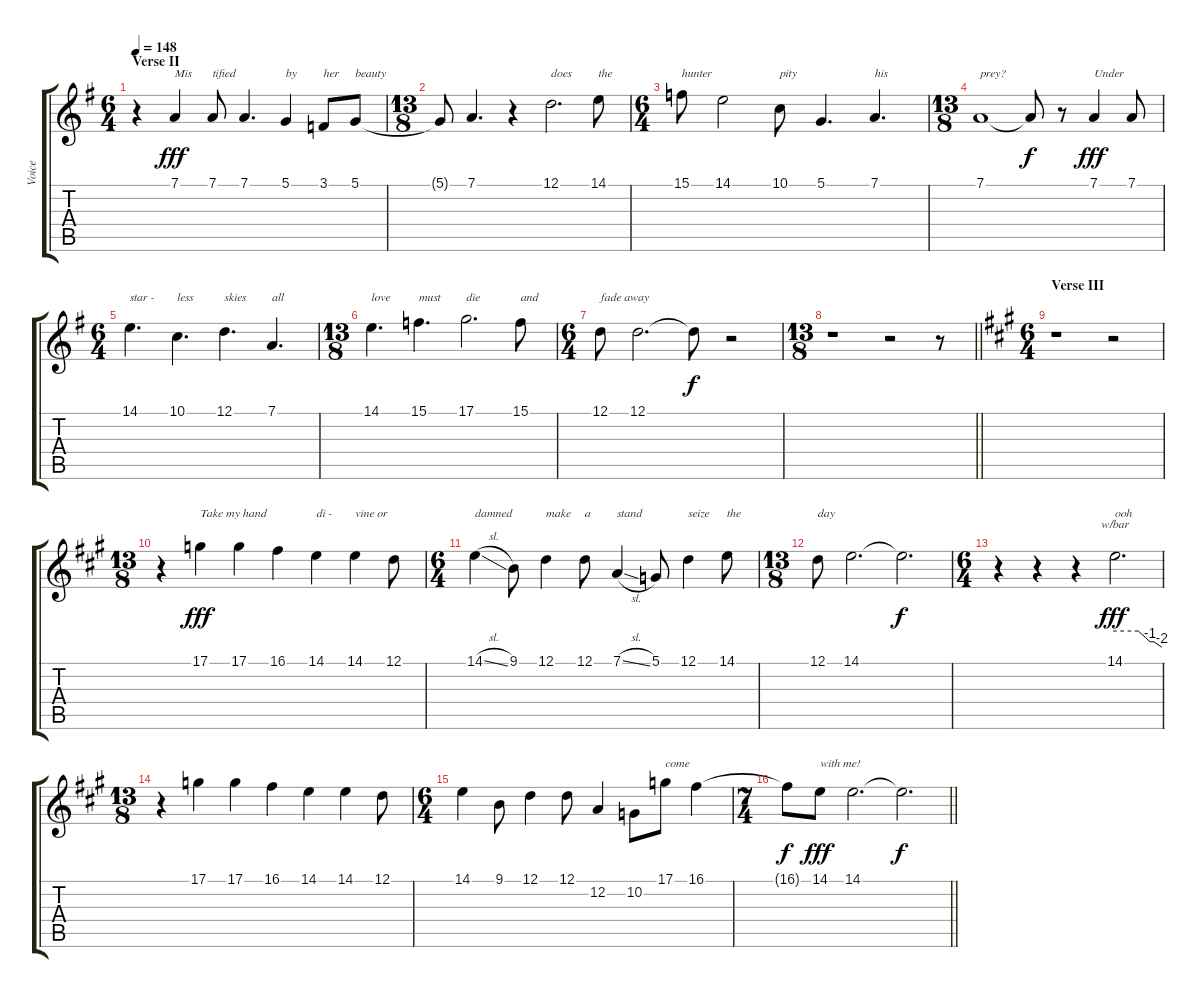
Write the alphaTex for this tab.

\track ("Voice" "Voice") {instrument frenchhorn}
\staff {score tabs}
\tuning (D4 A3 F3 C3 G2 D2) {hide}
\ts (6 4)
\section ("" "Verse II")
\tempo 148
\clef g2
\ks g
r.4{dy f} 7.1.4{txt "Mis" dy fff} 7.1.8{txt "tified"} 7.1.4{d} 5.1.4{txt "by "} 3.1.8{txt "her"} 5.1.8{txt "beauty"} |
\ts (13 8)
5.1{t}.8 7.1.4{d} r.4 12.1.2{d txt "does"} 14.1.8{txt "the"} |
\ts (6 4)
15.1.8{txt "hunter"} 14.1.2 10.1.8{txt "pity"} 5.1.4{d} 7.1.4{d txt "his"} |
\ts (13 8)
7.1.1{txt "prey?"} 7.1{t}.8{dy f} r.8 7.1.4{txt "Under" dy fff} 7.1.8 |
\ts (6 4)
14.1.4{d txt "star -"} 10.1.4{d txt "less"} 12.1.4{d txt "skies"} 7.1.4{d txt "all"} |
\ts (13 8)
14.1.4{d txt "love"} 15.1.4{d txt "must"} 17.1.2{d txt "die"} 15.1.8{txt "and"} |
\ts (6 4)
12.1.8{txt "fade away"} 12.1.2{d} 12.1{t}.8{dy f} r.2 |
\ts (13 8)
\barLineRight lightlight
r.1 r.2 r.8 |
\ts (6 4)
\section ("" "Verse III")
\ks a
r.1 r.2 |
\ts (13 8)
r.4 17.1.4{txt "Take my hand" dy fff} 17.1.4 16.1.4 14.1.4{txt "di -"} 14.1.4{txt "vine or"} 12.1.8 |
\ts (6 4)
14.1{sl}.4{txt "damned"} 9.1.8 12.1.4{txt "make"} 12.1.8{txt "a"} 7.1{sl}.4{txt "stand"} 5.1.8 12.1.4{txt "seize"} 14.1.8{txt "the"} |
\ts (13 8)
12.1.8{txt "day"} 14.1.2{d} 14.1{t}.2{d dy f} |
\ts (6 4)
r.4 r.4 r.4 14.1.2{d tbe (custom default 0 0 30 0 45 -4 50 -4 60 -8) txt "ooh" dy fff} |
\ts (13 8)
r.4 17.1.4 17.1.4 16.1.4 14.1.4 14.1.4 12.1.8 |
\ts (6 4)
14.1.4 9.1.8 12.1.4 12.1.8 12.2.4 10.2.8 17.1.8{txt "come"} 16.1.4 |
\ts (7 4)
\barLineRight lightlight
16.1{t}.8{dy f} 14.1.8{txt "with me!" dy fff} 14.1.2{d} 14.1{t}.2{d dy f}
